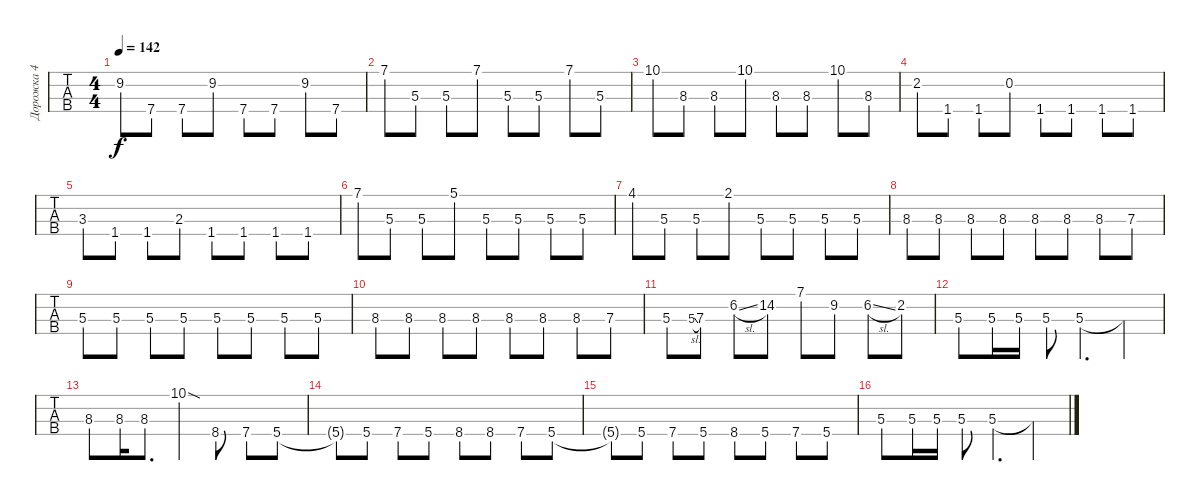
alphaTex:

\track ("Дорожка 4" "Дорожка 4") {instrument electricbassfinger}
\staff {tabs}
\tuning (Gb2 Db2 Ab1 Eb1) {hide}
\ts (4 4)
\tempo 142
\clef f4
\ks c
9.2.8{dy f} 7.4.8 7.4.8 9.2.8 7.4.8 7.4.8 9.2.8 7.4.8 |
7.1.8 5.3.8 5.3.8 7.1.8 5.3.8 5.3.8 7.1.8 5.3.8 |
10.1.8 8.3.8 8.3.8 10.1.8 8.3.8 8.3.8 10.1.8 8.3.8 |
2.2.8 1.4.8 1.4.8 0.2.8 1.4.8 1.4.8 1.4.8 1.4.8 |
3.3.8 1.4.8 1.4.8 2.3.8 1.4.8 1.4.8 1.4.8 1.4.8 |
7.1.8 5.3.8 5.3.8 5.1.8 5.3.8 5.3.8 5.3.8 5.3.8 |
4.1.8 5.3.8 5.3.8 2.1.8 5.3.8 5.3.8 5.3.8 5.3.8 |
8.3.8 8.3.8 8.3.8 8.3.8 8.3.8 8.3.8 8.3.8 7.3.8 |
5.3.8 5.3.8 5.3.8 5.3.8 5.3.8 5.3.8 5.3.8 5.3.8 |
8.3.8 8.3.8 8.3.8 8.3.8 8.3.8 8.3.8 8.3.8 7.3.8 |
5.3.8 5.3{sl}.8{gr} 7.3.8 6.2{sl}.8 14.2.8 7.1.8 9.2.8 6.2{sl}.8 2.2.8 |
5.3.8 5.3.16 5.3.16 5.3.8 5.3.4{d} 5.3{t}.4 |
8.3.8 8.3.16 8.3.8{d} 10.1{sod}.4 8.4.8 7.4.8 5.4.8 |
5.4{t}.8 5.4.8 7.4.8 5.4.8 8.4.8 8.4.8 7.4.8 5.4.8 |
5.4{t}.8 5.4.8 7.4.8 5.4.8 8.4.8 5.4.8 7.4.8 5.4.8 |
5.3.8 5.3.16 5.3.16 5.3.8 5.3.4{d} 5.3{t}.4
